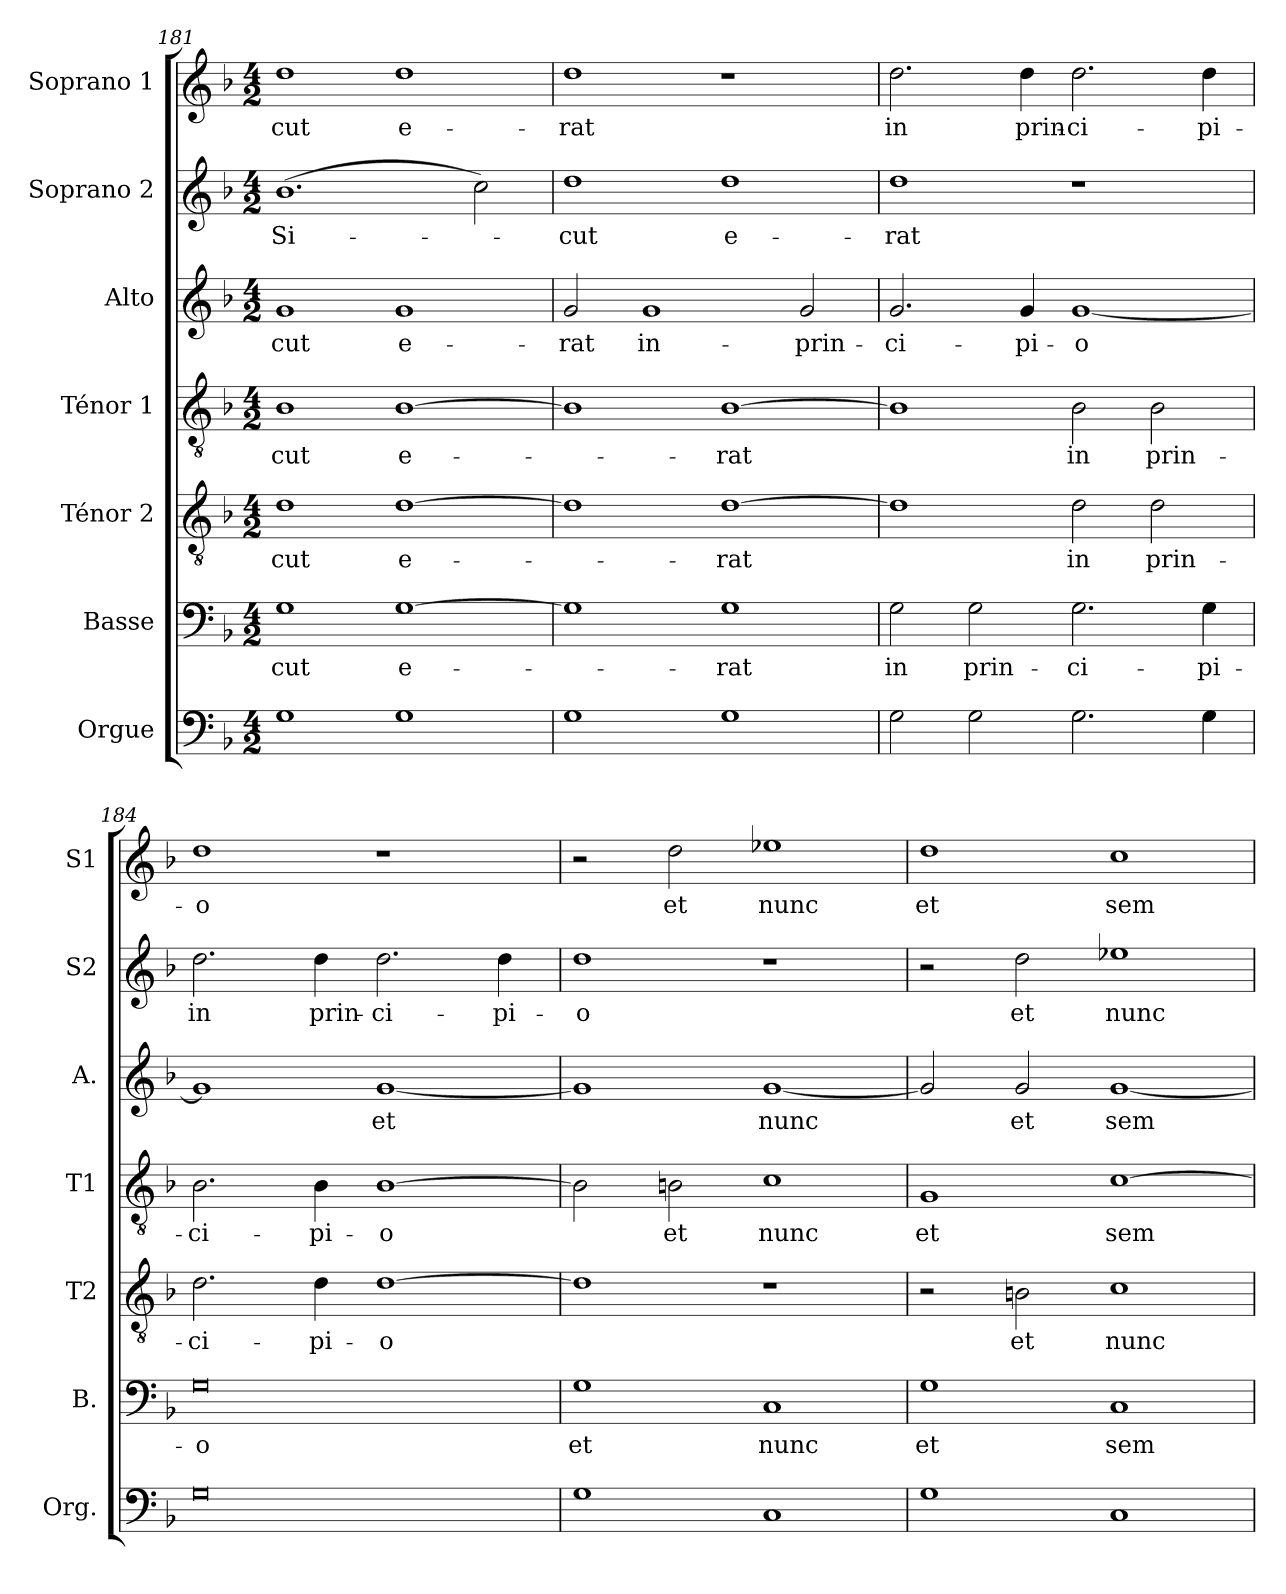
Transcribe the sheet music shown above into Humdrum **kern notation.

**kern	**kern	**text	**kern	**text	**kern	**text	**kern	**text	**kern	**text	**kern	**text
*part7	*part6	*part6	*part5	*part5	*part4	*part4	*part3	*part3	*part2	*part2	*part1	*part1
*staff7	*staff6	*staff6	*staff5	*staff5	*staff4	*staff4	*staff3	*staff3	*staff2	*staff2	*staff1	*staff1
*I"Orgue	*I"Basse	*	*I"Ténor 2	*	*I"Ténor 1	*	*I"Alto	*	*I"Soprano 2	*	*I"Soprano 1	*
*I'Org.	*I'B.	*	*I'T2	*	*I'T1	*	*I'A.	*	*I'S2	*	*I'S1	*
*clefF4	*clefF4	*	*clefGv2	*	*clefGv2	*	*clefG2	*	*clefG2	*	*clefG2	*
*k[b-]	*k[b-]	*	*k[b-]	*	*k[b-]	*	*k[b-]	*	*k[b-]	*	*k[b-]	*
*M4/2	*M4/2	*	*M4/2	*	*M4/2	*	*M4/2	*	*M4/2	*	*M4/2	*
=181	=181	=181	=181	=181	=181	=181	=181	=181	=181	=181	=181	=181
!	!	!LO:LY:b	!	!LO:LY:b	!	!LO:LY:b	!	!LO:LY:b	!	!LO:LY:b	!	!LO:LY:b
1G	1G	-cut	1d	-cut	1B-	-cut	1g	-cut	(>1.b-	Si-	1dd	-cut
!	!	!LO:LY:b	!	!LO:LY:b	!	!LO:LY:b	!	!LO:LY:b	!	!	!	!LO:LY:b
1G	[1G	e-	[1d	e-	[1B-	e-	1g	e-	.	.	1dd	e-
.	.	.	.	.	.	.	.	.	2cc\)	.	.	.
=182	=182	=182	=182	=182	=182	=182	=182	=182	=182	=182	=182	=182
!	!	!	!	!	!	!	!	!LO:LY:b	!	!LO:LY:b	!	!LO:LY:b
1G	1G]	.	1d]	.	1B-]	.	2g/	-rat	1dd	-cut	1dd	-rat
!	!	!	!	!	!	!	!	!LO:LY:b	!	!	!	!
.	.	.	.	.	.	.	1g	in-	.	.	.	.
!	!	!LO:LY:b	!	!LO:LY:b	!	!LO:LY:b	!	!	!	!LO:LY:b	!	!
1G	1G	-rat	[1d	-rat	[1B-	-rat	.	.	1dd	e-	1r	.
!	!	!	!	!	!	!	!	!LO:LY:b	!	!	!	!
.	.	.	.	.	.	.	2g/	-prin-	.	.	.	.
=183	=183	=183	=183	=183	=183	=183	=183	=183	=183	=183	=183	=183
!	!	!LO:LY:b	!	!	!	!	!	!LO:LY:b	!	!LO:LY:b	!	!LO:LY:b
2G\	2G\	in	1d]	.	1B-]	.	2.g/	-ci-	1dd	-rat	2.dd\	in
!	!	!LO:LY:b	!	!	!	!	!	!	!	!	!	!
2G\	2G\	prin-	.	.	.	.	.	.	.	.	.	.
!	!	!	!	!	!	!	!	!LO:LY:b	!	!	!	!LO:LY:b
.	.	.	.	.	.	.	4g/	-pi-	.	.	4dd\	prin-
!	!	!LO:LY:b	!	!LO:LY:b	!	!LO:LY:b	!	!LO:LY:b	!	!	!	!LO:LY:b
2.G\	2.G\	-ci-	2d\	in	2B-\	in	[1g	-o	1r	.	2.dd\	-ci-
!	!	!	!	!LO:LY:b	!	!LO:LY:b	!	!	!	!	!	!
.	.	.	2d\	prin-	2B-\	prin-	.	.	.	.	.	.
!	!	!LO:LY:b	!	!	!	!	!	!	!	!	!	!LO:LY:b
4G\	4G\	-pi-	.	.	.	.	.	.	.	.	4dd\	-pi-
=184	=184	=184	=184	=184	=184	=184	=184	=184	=184	=184	=184	=184
!	!	!LO:LY:b	!	!LO:LY:b	!	!LO:LY:b	!	!	!	!LO:LY:b	!	!LO:LY:b
0G	0G	-o	2.d\	-ci-	2.B-\	-ci-	1g]	.	2.dd\	in	1dd	-o
!	!	!	!	!LO:LY:b	!	!LO:LY:b	!	!	!	!LO:LY:b	!	!
.	.	.	4d\	-pi-	4B-\	-pi-	.	.	4dd\	prin-	.	.
!	!	!	!	!LO:LY:b	!	!LO:LY:b	!	!LO:LY:b	!	!LO:LY:b	!	!
.	.	.	[1d	-o	[1B-	-o	[1g	et	2.dd\	-ci-	1r	.
!	!	!	!	!	!	!	!	!	!	!LO:LY:b	!	!
.	.	.	.	.	.	.	.	.	4dd\	-pi-	.	.
=185	=185	=185	=185	=185	=185	=185	=185	=185	=185	=185	=185	=185
!	!	!LO:LY:b	!	!	!	!	!	!	!	!LO:LY:b	!	!
1G	1G	et	1d]	.	2B-\]	.	1g]	.	1dd	-o	2r	.
!	!	!	!	!	!	!LO:LY:b	!	!	!	!	!	!LO:LY:b
.	.	.	.	.	2Bn\	et	.	.	.	.	2dd\	et
!	!	!LO:LY:b	!	!	!	!LO:LY:b	!	!LO:LY:b	!	!	!	!LO:LY:b
1C	1C	nunc	1r	.	1c	nunc	[1g	nunc	1r	.	1ee-X	nunc
=186	=186	=186	=186	=186	=186	=186	=186	=186	=186	=186	=186	=186
!	!	!LO:LY:b	!	!	!	!LO:LY:b	!	!	!	!	!	!LO:LY:b
1G	1G	et	2r	.	1G	et	2g/]	.	2r	.	1dd	et
!	!	!	!	!LO:LY:b	!	!	!	!LO:LY:b	!	!LO:LY:b	!	!
.	.	.	2Bn\	et	.	.	2g/	et	2dd\	et	.	.
!	!	!LO:LY:b	!	!LO:LY:b	!	!LO:LY:b	!	!LO:LY:b	!	!LO:LY:b	!	!LO:LY:b
1C	1C	sem-	1c	nunc	[1c	sem-	[1g	sem-	1ee-X	nunc	1cc	sem-
=	=	=	=	=	=	=	=	=	=	=	=	=
*-	*-	*-	*-	*-	*-	*-	*-	*-	*-	*-	*-	*-
